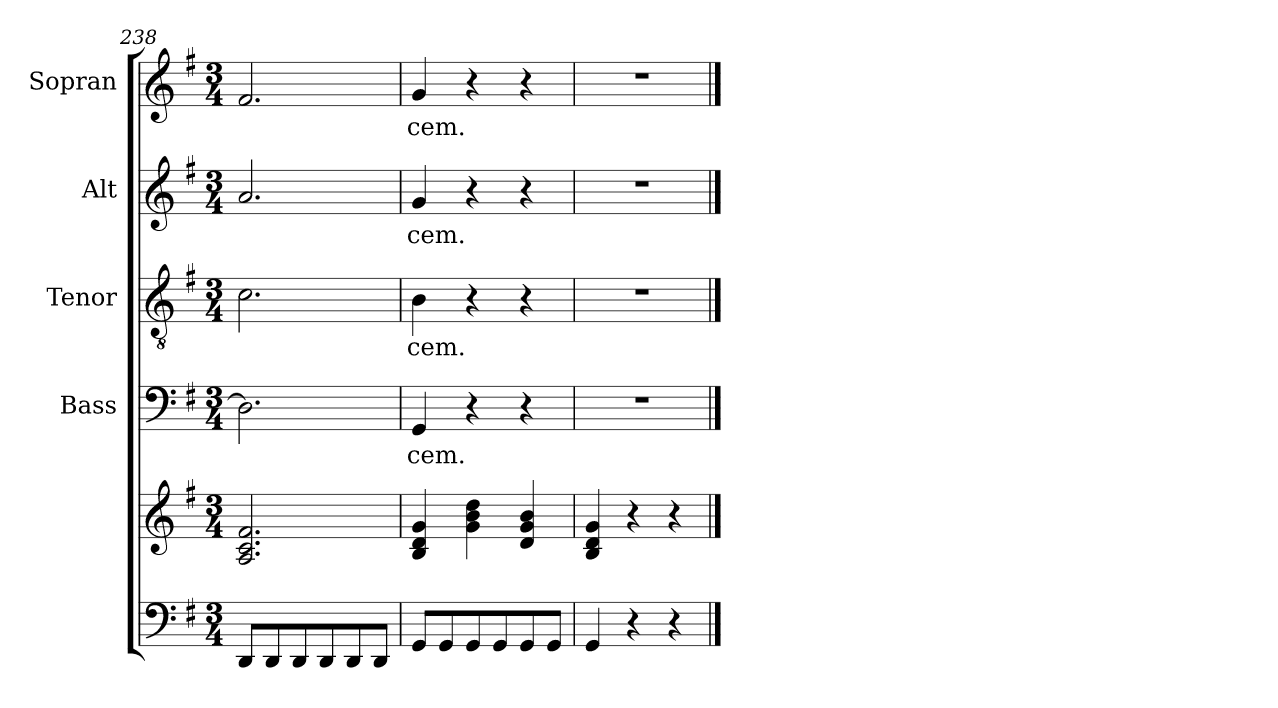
**kern	**kern	**kern	**text	**kern	**text	**kern	**text	**kern	**text
*part5	*part5	*part4	*part4	*part3	*part3	*part2	*part2	*part1	*part1
*staff6	*staff5	*staff4	*staff4	*staff3	*staff3	*staff2	*staff2	*staff1	*staff1
*	*	*I"Bass	*	*I"Tenor	*	*I"Alt	*	*I"Sopran	*
*	*	*I'B.	*	*I'T.	*	*I'A.	*	*I'S.	*
*clefF4	*clefG2	*clefF4	*	*clefGv2	*	*clefG2	*	*clefG2	*
*k[f#]	*k[f#]	*k[f#]	*	*k[f#]	*	*k[f#]	*	*k[f#]	*
*G:	*G:	*G:	*	*G:	*	*G:	*	*G:	*
*M3/4	*M3/4	*M3/4	*	*M3/4	*	*M3/4	*	*M3/4	*
=238	=238	=238	=238	=238	=238	=238	=238	=238	=238
8DD/L	2.A/ 2.c/ 2.f#/	2.D\]	.	2.c\	.	2.a/	.	2.f#/	.
8DD/	.	.	.	.	.	.	.	.	.
8DD/	.	.	.	.	.	.	.	.	.
8DD/	.	.	.	.	.	.	.	.	.
8DD/	.	.	.	.	.	.	.	.	.
8DD/J	.	.	.	.	.	.	.	.	.
=239	=239	=239	=239	=239	=239	=239	=239	=239	=239
!	!	!	!LO:LY:b	!	!LO:LY:b	!	!LO:LY:b	!	!LO:LY:b
8GG/L	4B/ 4d/ 4g/	4GG/	-cem.	4B\	-cem.	4g/	-cem.	4g/	-cem.
8GG/	.	.	.	.	.	.	.	.	.
8GG/	4g\ 4b\ 4dd\	4r	.	4r	.	4r	.	4r	.
8GG/	.	.	.	.	.	.	.	.	.
8GG/	4d/ 4g/ 4b/	4r	.	4r	.	4r	.	4r	.
8GG/J	.	.	.	.	.	.	.	.	.
=240	=240	=240	=240	=240	=240	=240	=240	=240	=240
4GG/	4B/ 4d/ 4g/	2.r	.	2.r	.	2.r	.	2.r	.
4r	4r	.	.	.	.	.	.	.	.
4r	4r	.	.	.	.	.	.	.	.
==	==	==	==	==	==	==	==	==	==
*-	*-	*-	*-	*-	*-	*-	*-	*-	*-
